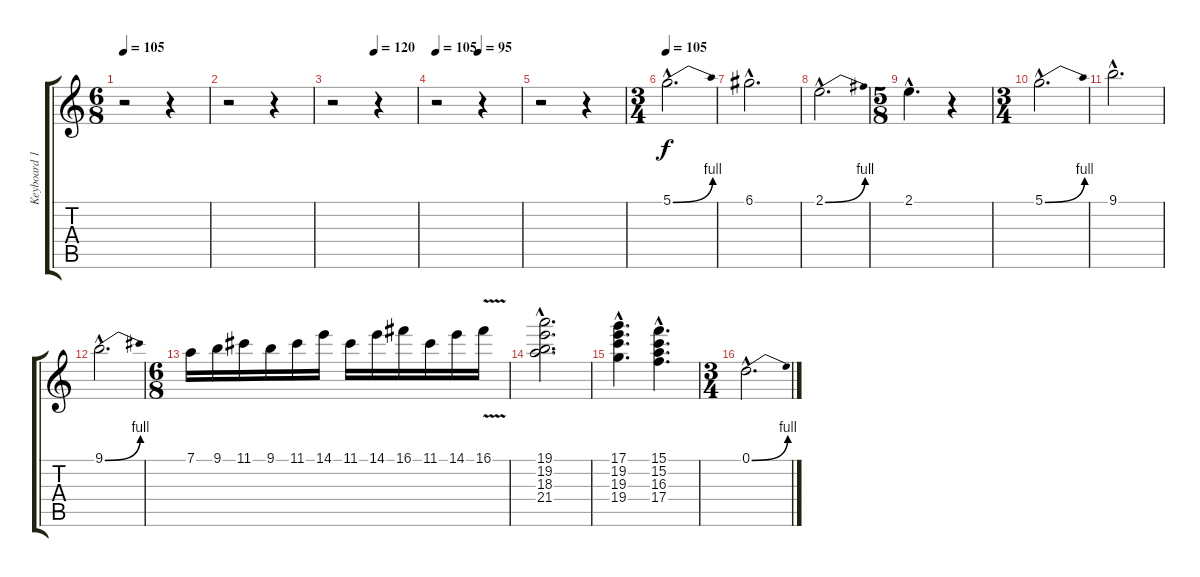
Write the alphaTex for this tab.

\track ("Keyboard 1" "Keyboard 1") {instrument distortionguitar}
\staff {score tabs}
\tuning (D4 A3 F3 C3 G2 D2) {hide}
\ts (6 8)
\tempo 105
\clef g2
\ks c
r.2{dy f} r.4 |
r.2 r.4 |
\tempo (120 0.5)
r.2 r.4 |
\tempo 105
\tempo (95 0.5)
r.2 r.4 |
r.2 r.4 |
\ts (3 4)
\tempo 105
5.1{be (bend 0 0 60 4) hac}.2{d volume 14 instrument distortionguitar} |
6.1{hac}.2{d} |
2.1{be (bend 0 0 60 4) hac}.2{d} |
\ts (5 8)
2.1{hac}.4{d} r.4 |
\ts (3 4)
5.1{be (bend 0 0 60 4) hac}.2{d} |
9.1{hac}.2{d} |
9.1{be (bend 0 0 60 4) hac}.2{d} |
\ts (6 8)
7.1.16 9.1.16 11.1.16 9.1.16 11.1.16 14.1.16 11.1.16 14.1.16 16.1.16 11.1.16 14.1.16 16.1{v}.16 |
(19.1{hac} 19.2{hac} 18.3{hac} 21.4{hac}).2{d instrument stringensemble1} |
(17.1{hac} 19.2{hac} 19.3{hac} 19.4{hac}).4{d} (15.1{hac} 15.2{hac} 16.3{hac} 17.4{hac}).4{d} |
\ts (3 4)
0.1{be (bend 0 0 60 4) hac}.2{d volume 13 instrument distortionguitar}
